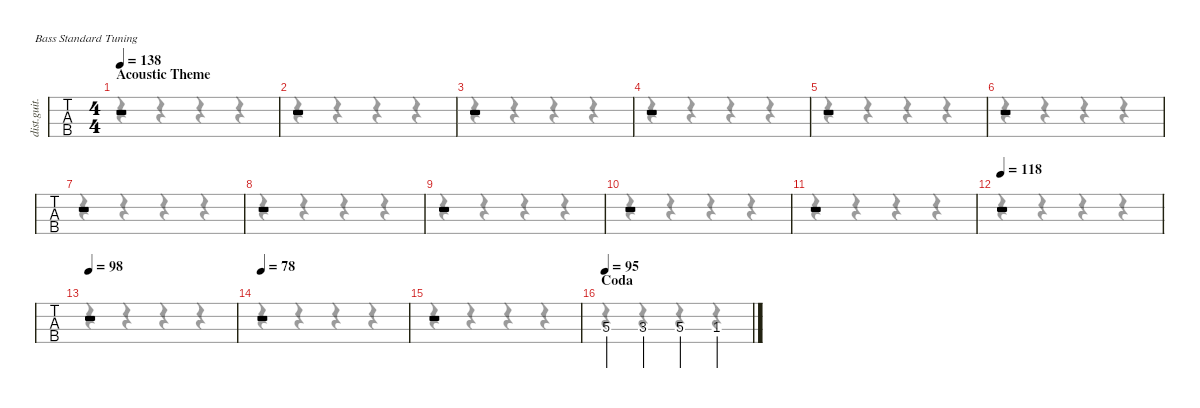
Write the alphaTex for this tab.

\defaultSystemsLayout 4
\hideDynamics
\bracketExtendMode nobrackets
\track ("Cliff Burton (distortion + wah)" "dist.guit.") {instrument distortionguitar}
\staff {tabs}
\tuning (G2 D2 A1 E1)
\voice
\ts (4 4)
\section ("" "Acoustic Theme")
\tempo 138
\clef g2
\ks c
r.1{dy f beam Up} |
r.1{beam Up} |
r.1{beam Up} |
r.1{beam Up} |
r.1{beam Up} |
r.1{beam Up} |
r.1{beam Up} |
r.1{beam Up} |
r.1{beam Up} |
r.1{beam Up} |
r.1{beam Up} |
\tempo 118
r.1{beam Up} |
\tempo 98
r.1{beam Up} |
\tempo 78
r.1{beam Up} |
r.1{beam Up} |
\section ("" "Coda")
\tempo 95
5.3.4{beam Up} 3.3.4{beam Up} 5.3.4{beam Up} 1.3{acc #}.4{beam Up}
\voice
\clef g2
\ottava regular
\simile none
\ks c
r.4{dy mf beam Down} r.4{beam Down} r.4{beam Down} r.4{beam Down} |
r.4{beam Down} r.4{beam Down} r.4{beam Down} r.4{beam Down} |
r.4{beam Down} r.4{beam Down} r.4{beam Down} r.4{beam Down} |
r.4{beam Down} r.4{beam Down} r.4{beam Down} r.4{beam Down} |
r.4{beam Down} r.4{beam Down} r.4{beam Down} r.4{beam Down} |
r.4{beam Down} r.4{beam Down} r.4{beam Down} r.4{beam Down} |
r.4{beam Down} r.4{beam Down} r.4{beam Down} r.4{beam Down} |
r.4{beam Down} r.4{beam Down} r.4{beam Down} r.4{beam Down} |
r.4{beam Down} r.4{beam Down} r.4{beam Down} r.4{beam Down} |
r.4{beam Down} r.4{beam Down} r.4{beam Down} r.4{beam Down} |
r.4{beam Down} r.4{beam Down} r.4{beam Down} r.4{beam Down} |
r.4{beam Down} r.4{beam Down} r.4{beam Down} r.4{beam Down} |
r.4{beam Down} r.4{beam Down} r.4{beam Down} r.4{beam Down} |
r.4{beam Down} r.4{beam Down} r.4{beam Down} r.4{beam Down} |
r.4{beam Down} r.4{beam Down} r.4{beam Down} r.4{beam Down} |
r.4{beam Down} r.4{beam Down} r.4{beam Down} r.4{beam Down}
